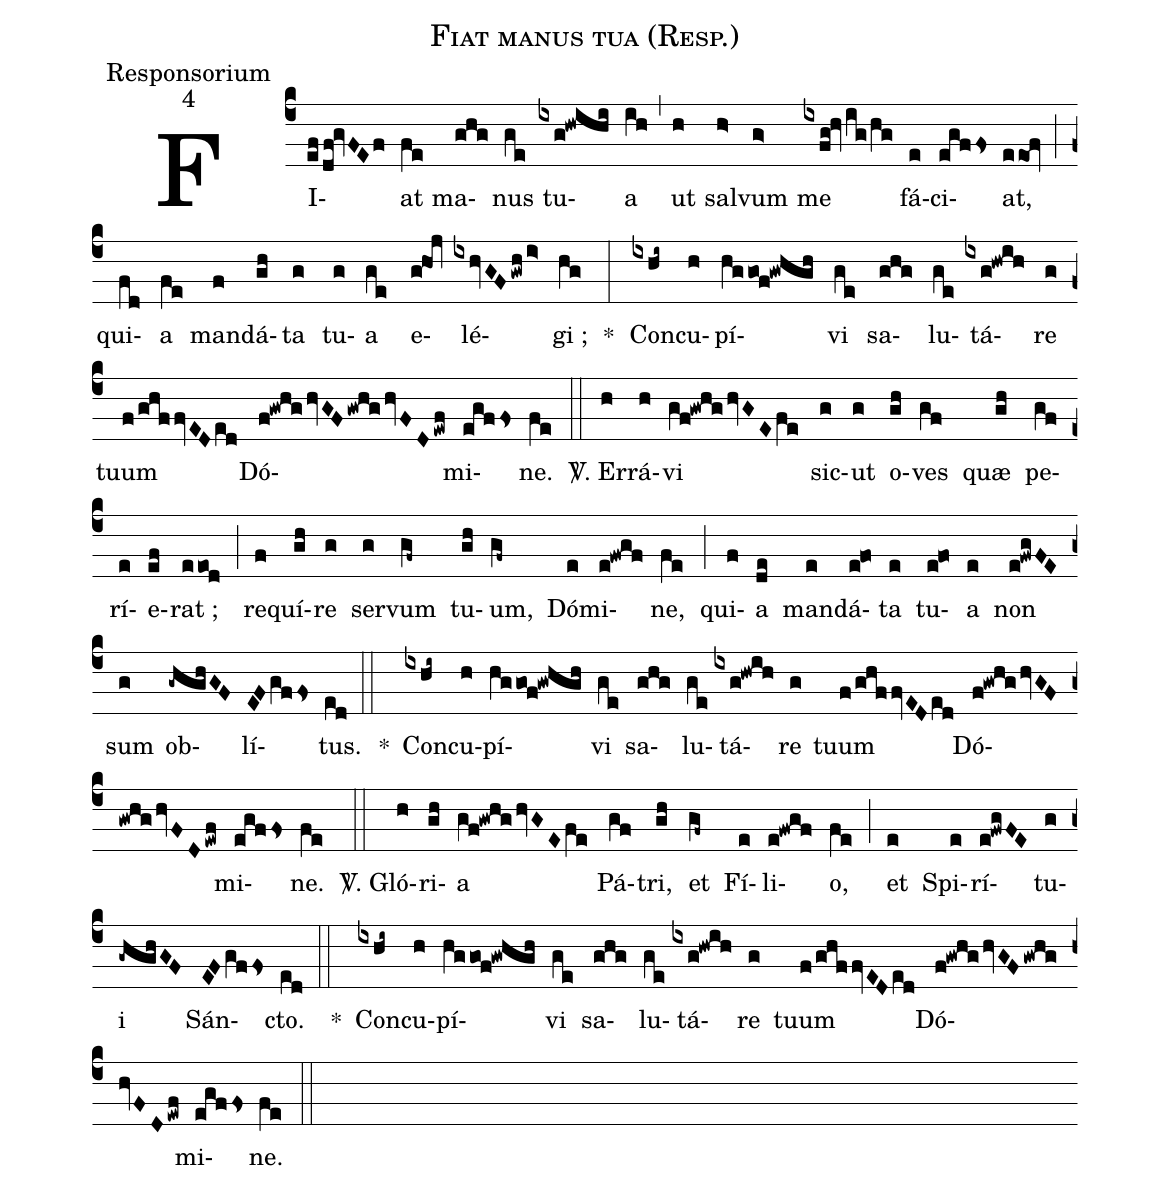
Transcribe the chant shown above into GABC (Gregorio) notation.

name:Fiat manus tua (Resp.);
office-part:Responsorium;
mode:4;
%%
(c4)FI(ef/df!gvFEf)at(fe) ma(ghg)nus(ge) tu(ixg!hwihi)a(ih) (,) ut(h) sal(h>)vum(g>) me(ixfg!hv/ig/hg) fá(e)ci(egffs)at,(eeof) (;) qui(fd)a(fe) man(f)dá(gh)ta(g) tu(g)a(ge) e(g!hoj)lé(ixhvGF/gwh/i>)gi ;(hg) *(:) Con(ixhi~)cu(h)pí(hggof!gwhgh)vi(ge) sa(ghg)lu(ge)tá(ixg!hwih)re(g) tuum(f/ghffvEDed) Dó(f!gwhg/hvGF/gwhg/hvFD/ewf)mi(egffs)ne.(fe) (::)

<sp>V/</sp>. Er(h)rá(h)vi(gf!gwhg/hvGEfe) sic(g)ut(g) o(gh)ves(gf) quæ(gh) pe(gf)rí(e)e(ef)rat ;(eeod) (;) re(f)quí(gh)re(g) ser(g)vum(gf~) tu(gh)um,(gf~) Dó(e)mi(e!fwgf)ne,(fe) (;) qui(f)a(de) man(e)dá(e!fo)ta(e) tu(e!fo)a(e) non(e!fwgFE) sum(g) ob(-ghghGF)lí(EFgffs)tus.(ed) (::)
*() Con(ixhi~)cu(h)pí(hggof!gwhgh)vi(ge) sa(ghg)lu(ge)tá(ixg!hwih)re(g) tuum(f/ghffvEDed) Dó(f!gwhg/hvGF/gwhg/hvFD/ewf)mi(egffs)ne.(fe) (::)

<sp>V/</sp>. Gló(h)ri(gh)a(gf!gwhg/hvGEfe) Pá(gf)tri,(gh) et(gf~) Fí(e)li(e!fwgf)o,(fe) (;)et(e) Spi(e)rí(e!fwgFE)tu(g)i(-ghghGF) Sán(EFgffs)cto.(ed) (::)
*() Con(ixhi~)cu(h)pí(hggof!gwhgh)vi(ge) sa(ghg)lu(ge)tá(ixg!hwih)re(g) tuum(f/ghffvEDed) Dó(f!gwhg/hvGF/gwhg/hvFD/ewf)mi(egffs)ne.(fe) (::)
